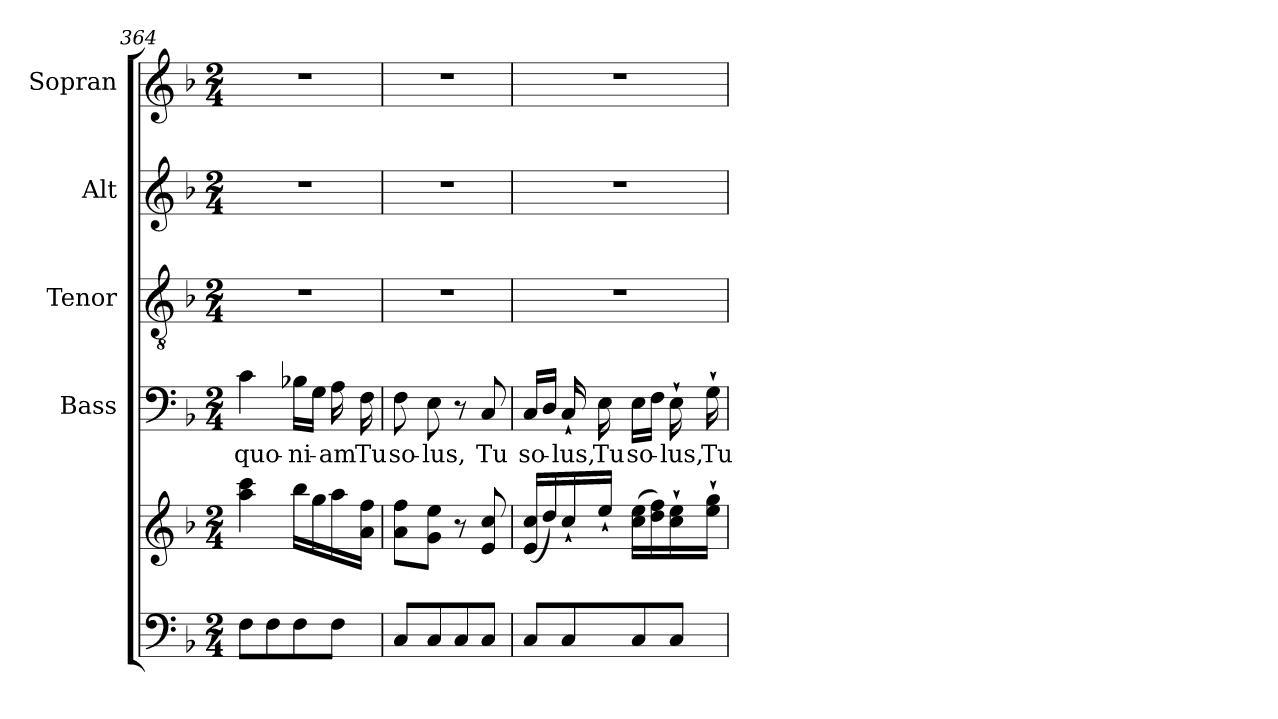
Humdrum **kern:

**kern	**kern	**kern	**text	**kern	**kern	**kern
*part5	*part5	*part4	*part4	*part3	*part2	*part1
*staff6	*staff5	*staff4	*staff4	*staff3	*staff2	*staff1
*	*	*I"Bass	*	*I"Tenor	*I"Alt	*I"Sopran
*	*	*I'B.	*	*I'T.	*I'A.	*I'S.
*clefF4	*clefG2	*clefF4	*	*clefGv2	*clefG2	*clefG2
*k[b-]	*k[b-]	*k[b-]	*	*k[b-]	*k[b-]	*k[b-]
*F:	*F:	*F:	*	*F:	*F:	*F:
*M2/4	*M2/4	*M2/4	*	*M2/4	*M2/4	*M2/4
=364	=364	=364	=364	=364	=364	=364
!	!	!	!LO:LY:b	!	!	!
8F\L	4aa\ 4ccc\	4c\	quo-	2r	2r	2r
8F\	.	.	.	.	.	.
!	!	!	!LO:LY:b	!	!	!
8F\	16bb-\LL	16B-X\LL	-ni-	.	.	.
.	16gg\	16G\JJ	.	.	.	.
!	!	!	!LO:LY:b	!	!	!
8F\J	16aa\	16A\	-am	.	.	.
!	!	!	!LO:LY:b	!	!	!
.	16a\ 16ff\JJ	16F\	Tu	.	.	.
=365	=365	=365	=365	=365	=365	=365
!	!	!	!LO:LY:b	!	!	!
8C/L	8a\ 8ff\L	8F\	so-	2r	2r	2r
!	!	!	!LO:LY:b	!	!	!
8C/	8g\ 8ee\J	8E\	-lus,	.	.	.
8C/	8r	8r	.	.	.	.
!	!	!	!LO:LY:b	!	!	!
8C/J	8e/ 8cc/	8C/	Tu	.	.	.
=366	=366	=366	=366	=366	=366	=366
!	!	!	!LO:LY:b	!	!	!
8C/L	(<16e/ 16cc/LL	16C/LL	so-	2r	2r	2r
.	16dd/)	16D/JJ	.	.	.	.
!	!	!	!LO:LY:b	!	!	!
8C/	16cc`</	16C`</	-lus,	.	.	.
!	!	!	!LO:LY:b	!	!	!
.	16ee`</JJ	16E\	Tu	.	.	.
!	!	!	!LO:LY:b	!	!	!
8C/	(>16cc\ 16ee\LL	16E\LL	so-	.	.	.
.	16dd\ 16ff\)	16F\JJ	.	.	.	.
!	!	!	!LO:LY:b	!	!	!
8C/J	16cc\`> 16ee\`>	16E`>\	-lus,	.	.	.
!	!	!	!LO:LY:b	!	!	!
.	16ee\`> 16gg\`>JJ	16G`>\	Tu	.	.	.
=	=	=	=	=	=	=
*-	*-	*-	*-	*-	*-	*-
